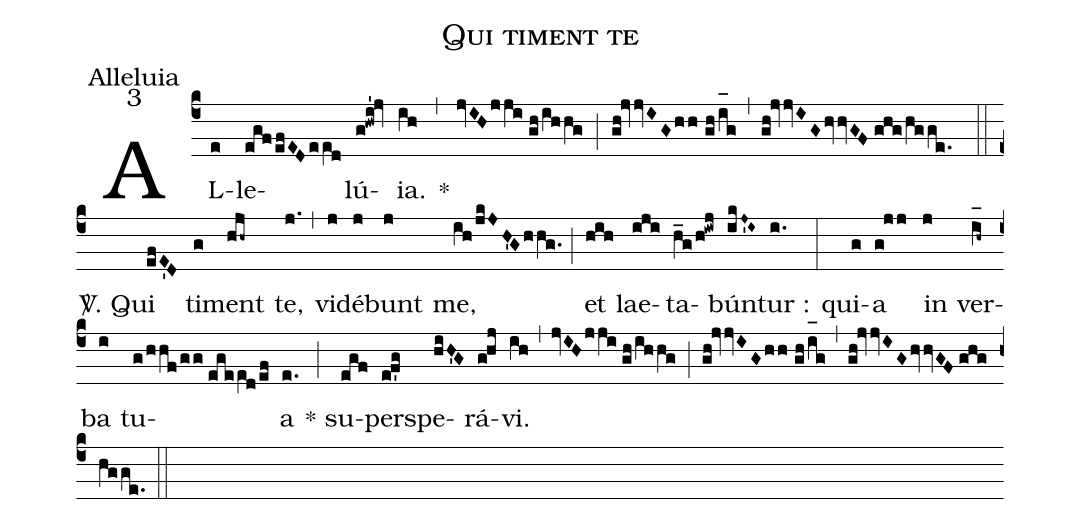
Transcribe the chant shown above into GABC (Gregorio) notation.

name:Qui timent te;
office-part:Alleluia;
mode:3;
%%
(c4) AL(e)le(egfefEDee[ll:1]d)lú(g!hwi'!jv){ia}.(ih) *(,) (jvIHjji//gh/ihhg) (;) (gh!jvvIGhh/!/!gh/i_[oh:h]g) (,) (gh!jvvIGhvvGF//ghg/hgge.) (::) <sp>V/</sp>. Qui(efE'D) ti(g)ment(hjh~) te,(j.) (,) vi(j)dé(j)bunt(j) me,(ih/jkJH'Ghhg.) (;) et(hih) lae(iji)ta(h_g/h!iwj)bún(ikJ~'I~)tur :(i.) (:) qui(g)a(g!jj) in(j) ver(i_[oh:h]h~)ba(i) tu(g/hhf/!gg//egee[ll:1]d/ef)a(e.) (;) * su(egf)per(ef'g)spe(hiH'G)rá(ghj)vi.(ih) (,) (jvIHjji//gh/ihhg) (;) (gh!jvvIGhh/!/!gh/i_[oh:h]g) (,) (gh!jvvIGhvvGF//ghg/hgge.) (::)
